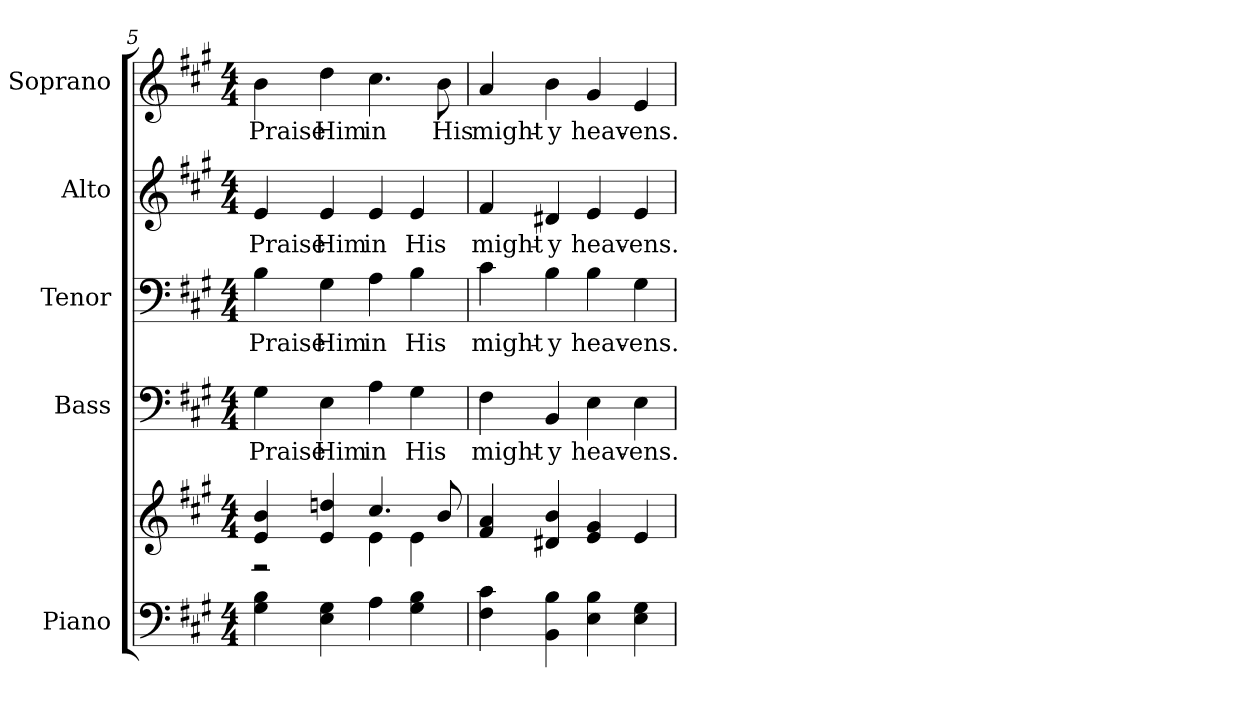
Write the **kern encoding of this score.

**kern	**kern	**kern	**text	**kern	**text	**kern	**text	**kern	**text
*part5	*part5	*part4	*part4	*part3	*part3	*part2	*part2	*part1	*part1
*staff6	*staff5	*staff4	*staff4	*staff3	*staff3	*staff2	*staff2	*staff1	*staff1
*I"Piano	*	*I"Bass	*	*I"Tenor	*	*I"Alto	*	*I"Soprano	*
*I'Pno.	*	*I'B.	*	*I'T.	*	*I'A.	*	*I'S.	*
!!LO:PB:g=z
*clefF4	*clefG2	*clefF4	*	*clefF4	*	*clefG2	*	*clefG2	*
*k[f#c#g#]	*k[f#c#g#]	*k[f#c#g#]	*	*k[f#c#g#]	*	*k[f#c#g#]	*	*k[f#c#g#]	*
*A:	*A:	*A:	*	*A:	*	*A:	*	*A:	*
*M4/4	*M4/4	*M4/4	*	*M4/4	*	*M4/4	*	*M4/4	*
=5	=5	=5	=5	=5	=5	=5	=5	=5	=5
*	*^	*	*	*	*	*	*	*	*
!	!	!	!	!LO:LY:b:color=#000000	!	!	!	!	!	!
!	!	!	!	!	!	!LO:LY:b:color=#000000	!	!	!	!
!	!	!	!	!	!	!	!	!LO:LY:b:color=#000000	!	!
!	!	!	!	!	!	!	!	!	!	!LO:LY:b:color=#000000
4G#i\ 4Bi	4ei/ 4bi	2r	4G#i\	Praise	4Bi\	Praise	4ei/	Praise	4bi\	Praise
!	!	!	!	!LO:LY:b:color=#000000	!	!	!	!	!	!
!	!	!	!	!	!	!LO:LY:b:color=#000000	!	!	!	!
!	!	!	!	!	!	!	!	!LO:LY:b:color=#000000	!	!
!	!	!	!	!	!	!	!	!	!	!LO:LY:b:color=#000000
4Ei\ 4G#i	4ei/ 4ddni	.	4Ei\	Him	4G#i\	Him	4ei/	Him	4ddi\	Him
!	!	!	!	!LO:LY:b:color=#000000	!	!	!	!	!	!
!	!	!	!	!	!	!LO:LY:b:color=#000000	!	!	!	!
!	!	!	!	!	!	!	!	!LO:LY:b:color=#000000	!	!
!	!	!	!	!	!	!	!	!	!	!LO:LY:b:color=#000000
4Ai\	4.cc#i/	4ei\	4Ai\	in	4Ai\	in	4ei/	in	4.cc#i\	in
!	!	!	!	!LO:LY:b:color=#000000	!	!	!	!	!	!
!	!	!	!	!	!	!LO:LY:b:color=#000000	!	!	!	!
!	!	!	!	!	!	!	!	!LO:LY:b:color=#000000	!	!
4G#i\ 4Bi	.	4ei\	4G#i\	His	4Bi\	His	4ei/	His	.	.
!	!	!	!	!	!	!	!	!	!	!LO:LY:b:color=#000000
.	8bi/	.	.	.	.	.	.	.	8bi\	His
*	*v	*v	*	*	*	*	*	*	*	*
=6	=6	=6	=6	=6	=6	=6	=6	=6	=6
!	!	!	!LO:LY:b:color=#000000	!	!	!	!	!	!
!	!	!	!	!	!LO:LY:b:color=#000000	!	!	!	!
!	!	!	!	!	!	!	!LO:LY:b:color=#000000	!	!
!	!	!	!	!	!	!	!	!	!LO:LY:b:color=#000000
4F#i\ 4c#i	4f#i/ 4ai	4F#i\	might-	4c#i\	might-	4f#i/	might-	4ai/	might-
!	!	!	!LO:LY:b:color=#000000	!	!	!	!	!	!
!	!	!	!	!	!LO:LY:b:color=#000000	!	!	!	!
!	!	!	!	!	!	!	!LO:LY:b:color=#000000	!	!
!	!	!	!	!	!	!	!	!	!LO:LY:b:color=#000000
4BBi\ 4Bi	4d#Xi/ 4bi	4BBi/	-y	4Bi\	-y	4d#Xi/	-y	4bi\	-y
!	!	!	!LO:LY:b:color=#000000	!	!	!	!	!	!
!	!	!	!	!	!LO:LY:b:color=#000000	!	!	!	!
!	!	!	!	!	!	!	!LO:LY:b:color=#000000	!	!
!	!	!	!	!	!	!	!	!	!LO:LY:b:color=#000000
4Ei\ 4Bi	4ei/ 4g#i	4Ei\	heav-	4Bi\	heav-	4ei/	heav-	4g#i/	heav-
!	!	!	!LO:LY:b:color=#000000	!	!	!	!	!	!
!	!	!	!	!	!LO:LY:b:color=#000000	!	!	!	!
!	!	!	!	!	!	!	!LO:LY:b:color=#000000	!	!
!	!	!	!	!	!	!	!	!	!LO:LY:b:color=#000000
4Ei\ 4G#i	4ei/	4Ei\	-ens.	4G#i\	-ens.	4ei/	-ens.	4ei/	-ens.
=	=	=	=	=	=	=	=	=	=
*-	*-	*-	*-	*-	*-	*-	*-	*-	*-
